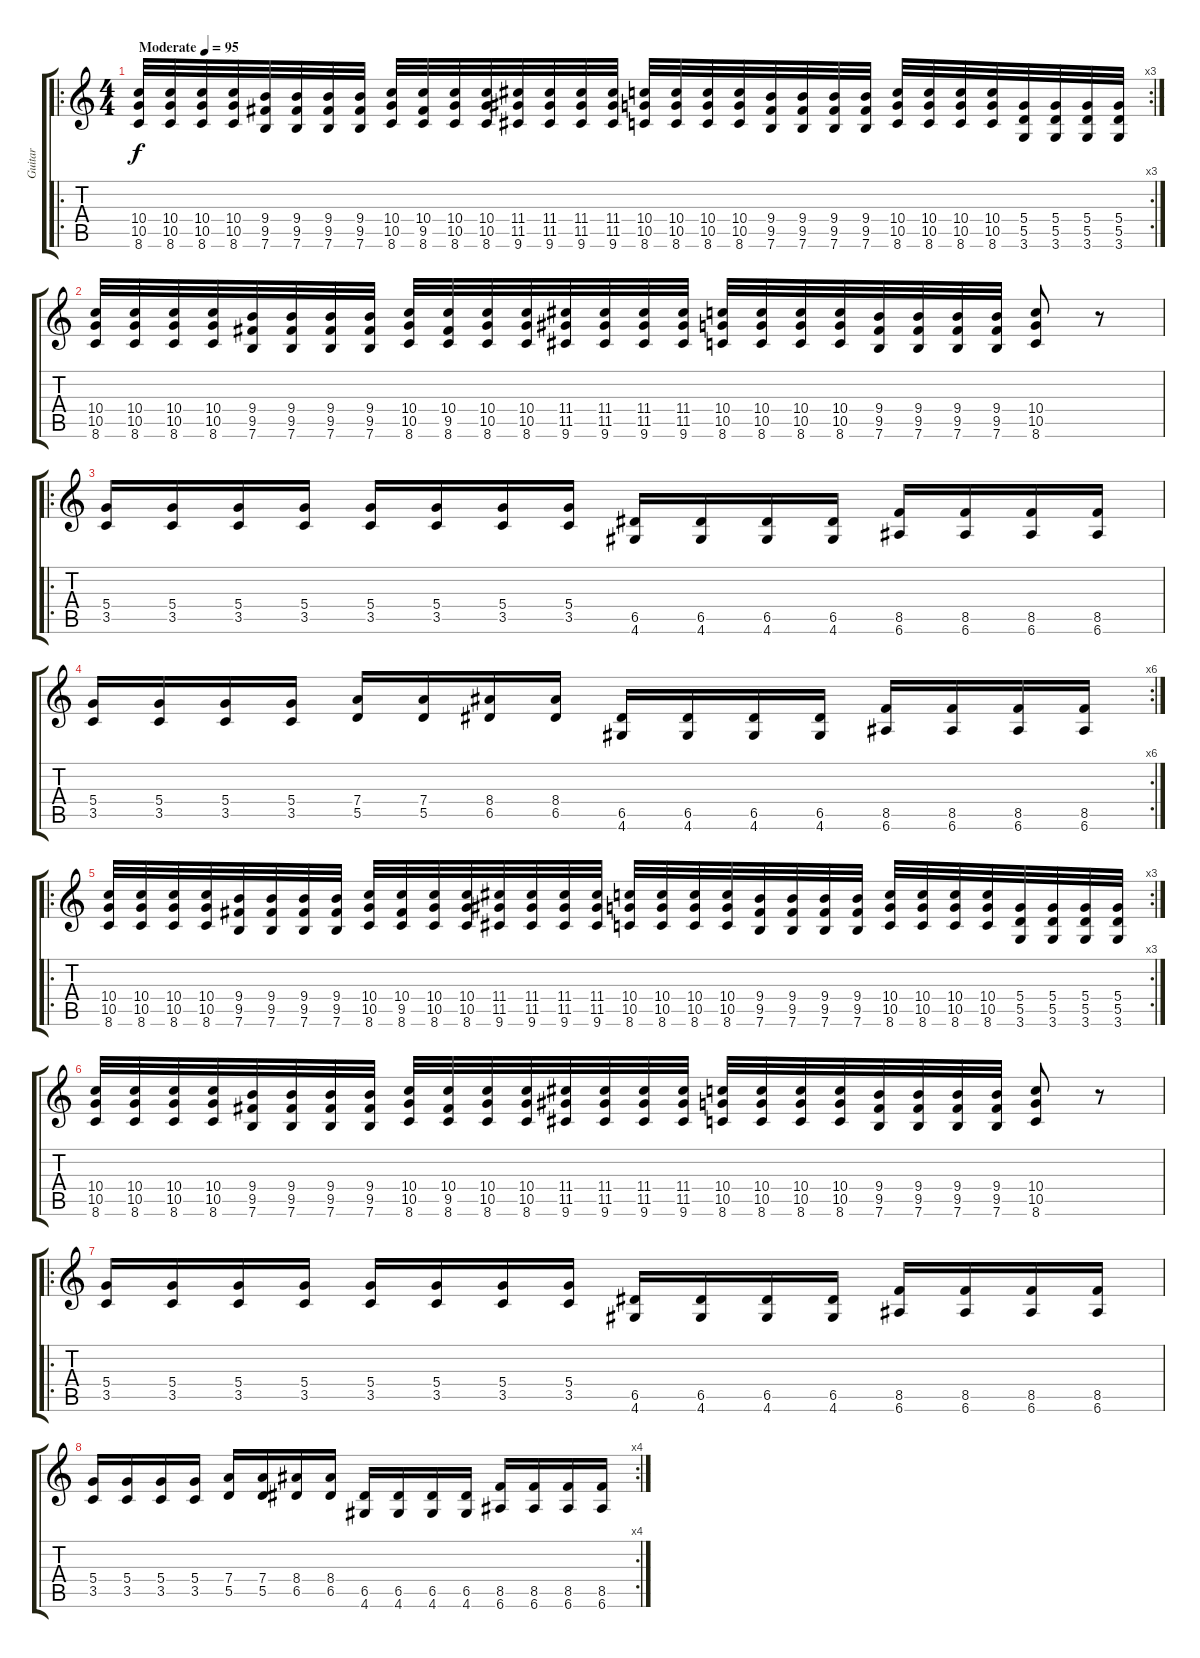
\track ("Guitar" "Guitar") {instrument distortionguitar}
\staff {score tabs}
\tuning (E4 B3 G3 D3 A2 E2) {hide}
\ro
\rc 3
\ts (4 4)
\tempo (95 "Moderate")
\clef g2
\ks c
(10.4 10.5 8.6).32{dy f instrument distortionguitar} (10.4 10.5 8.6).32 (10.4 10.5 8.6).32 (10.4 10.5 8.6).32 (9.4 9.5 7.6).32 (9.4 9.5 7.6).32 (9.4 9.5 7.6).32 (9.4 9.5 7.6).32 (10.4 10.5 8.6).32 (10.4 9.5 8.6).32 (10.4 10.5 8.6).32 (10.4 10.5 8.6).32 (11.4 11.5 9.6).32 (11.4 11.5 9.6).32 (11.4 11.5 9.6).32 (11.4 11.5 9.6).32 (10.4 10.5 8.6).32 (10.4 10.5 8.6).32 (10.4 10.5 8.6).32 (10.4 10.5 8.6).32 (9.4 9.5 7.6).32 (9.4 9.5 7.6).32 (9.4 9.5 7.6).32 (9.4 9.5 7.6).32 (10.4 10.5 8.6).32 (10.4 10.5 8.6).32 (10.4 10.5 8.6).32 (10.4 10.5 8.6).32 (5.4 5.5 3.6).32 (5.4 5.5 3.6).32 (5.4 5.5 3.6).32 (5.4 5.5 3.6).32 |
(10.4 10.5 8.6).32 (10.4 10.5 8.6).32 (10.4 10.5 8.6).32 (10.4 10.5 8.6).32 (9.4 9.5 7.6).32 (9.4 9.5 7.6).32 (9.4 9.5 7.6).32 (9.4 9.5 7.6).32 (10.4 10.5 8.6).32 (10.4 9.5 8.6).32 (10.4 10.5 8.6).32 (10.4 10.5 8.6).32 (11.4 11.5 9.6).32 (11.4 11.5 9.6).32 (11.4 11.5 9.6).32 (11.4 11.5 9.6).32 (10.4 10.5 8.6).32 (10.4 10.5 8.6).32 (10.4 10.5 8.6).32 (10.4 10.5 8.6).32 (9.4 9.5 7.6).32 (9.4 9.5 7.6).32 (9.4 9.5 7.6).32 (9.4 9.5 7.6).32 (10.4 10.5 8.6).8 r.8 |
\ro
(5.4 3.5).16 (5.4 3.5).16 (5.4 3.5).16 (5.4 3.5).16 (5.4 3.5).16 (5.4 3.5).16 (5.4 3.5).16 (5.4 3.5).16 (6.5 4.6).16 (6.5 4.6).16 (6.5 4.6).16 (6.5 4.6).16 (8.5 6.6).16 (8.5 6.6).16 (8.5 6.6).16 (8.5 6.6).16 |
\rc 6
(5.4 3.5).16 (5.4 3.5).16 (5.4 3.5).16 (5.4 3.5).16 (7.4 5.5).16 (7.4 5.5).16 (8.4 6.5).16 (8.4 6.5).16 (6.5 4.6).16 (6.5 4.6).16 (6.5 4.6).16 (6.5 4.6).16 (8.5 6.6).16 (8.5 6.6).16 (8.5 6.6).16 (8.5 6.6).16 |
\ro
\rc 3
(10.4 10.5 8.6).32 (10.4 10.5 8.6).32 (10.4 10.5 8.6).32 (10.4 10.5 8.6).32 (9.4 9.5 7.6).32 (9.4 9.5 7.6).32 (9.4 9.5 7.6).32 (9.4 9.5 7.6).32 (10.4 10.5 8.6).32 (10.4 9.5 8.6).32 (10.4 10.5 8.6).32 (10.4 10.5 8.6).32 (11.4 11.5 9.6).32 (11.4 11.5 9.6).32 (11.4 11.5 9.6).32 (11.4 11.5 9.6).32 (10.4 10.5 8.6).32 (10.4 10.5 8.6).32 (10.4 10.5 8.6).32 (10.4 10.5 8.6).32 (9.4 9.5 7.6).32 (9.4 9.5 7.6).32 (9.4 9.5 7.6).32 (9.4 9.5 7.6).32 (10.4 10.5 8.6).32 (10.4 10.5 8.6).32 (10.4 10.5 8.6).32 (10.4 10.5 8.6).32 (5.4 5.5 3.6).32 (5.4 5.5 3.6).32 (5.4 5.5 3.6).32 (5.4 5.5 3.6).32 |
(10.4 10.5 8.6).32 (10.4 10.5 8.6).32 (10.4 10.5 8.6).32 (10.4 10.5 8.6).32 (9.4 9.5 7.6).32 (9.4 9.5 7.6).32 (9.4 9.5 7.6).32 (9.4 9.5 7.6).32 (10.4 10.5 8.6).32 (10.4 9.5 8.6).32 (10.4 10.5 8.6).32 (10.4 10.5 8.6).32 (11.4 11.5 9.6).32 (11.4 11.5 9.6).32 (11.4 11.5 9.6).32 (11.4 11.5 9.6).32 (10.4 10.5 8.6).32 (10.4 10.5 8.6).32 (10.4 10.5 8.6).32 (10.4 10.5 8.6).32 (9.4 9.5 7.6).32 (9.4 9.5 7.6).32 (9.4 9.5 7.6).32 (9.4 9.5 7.6).32 (10.4 10.5 8.6).8 r.8 |
\ro
(5.4 3.5).16 (5.4 3.5).16 (5.4 3.5).16 (5.4 3.5).16 (5.4 3.5).16 (5.4 3.5).16 (5.4 3.5).16 (5.4 3.5).16 (6.5 4.6).16 (6.5 4.6).16 (6.5 4.6).16 (6.5 4.6).16 (8.5 6.6).16 (8.5 6.6).16 (8.5 6.6).16 (8.5 6.6).16 |
\rc 4
(5.4 3.5).16 (5.4 3.5).16 (5.4 3.5).16 (5.4 3.5).16 (7.4 5.5).16 (7.4 5.5).16 (8.4 6.5).16 (8.4 6.5).16 (6.5 4.6).16 (6.5 4.6).16 (6.5 4.6).16 (6.5 4.6).16 (8.5 6.6).16 (8.5 6.6).16 (8.5 6.6).16 (8.5 6.6).16
